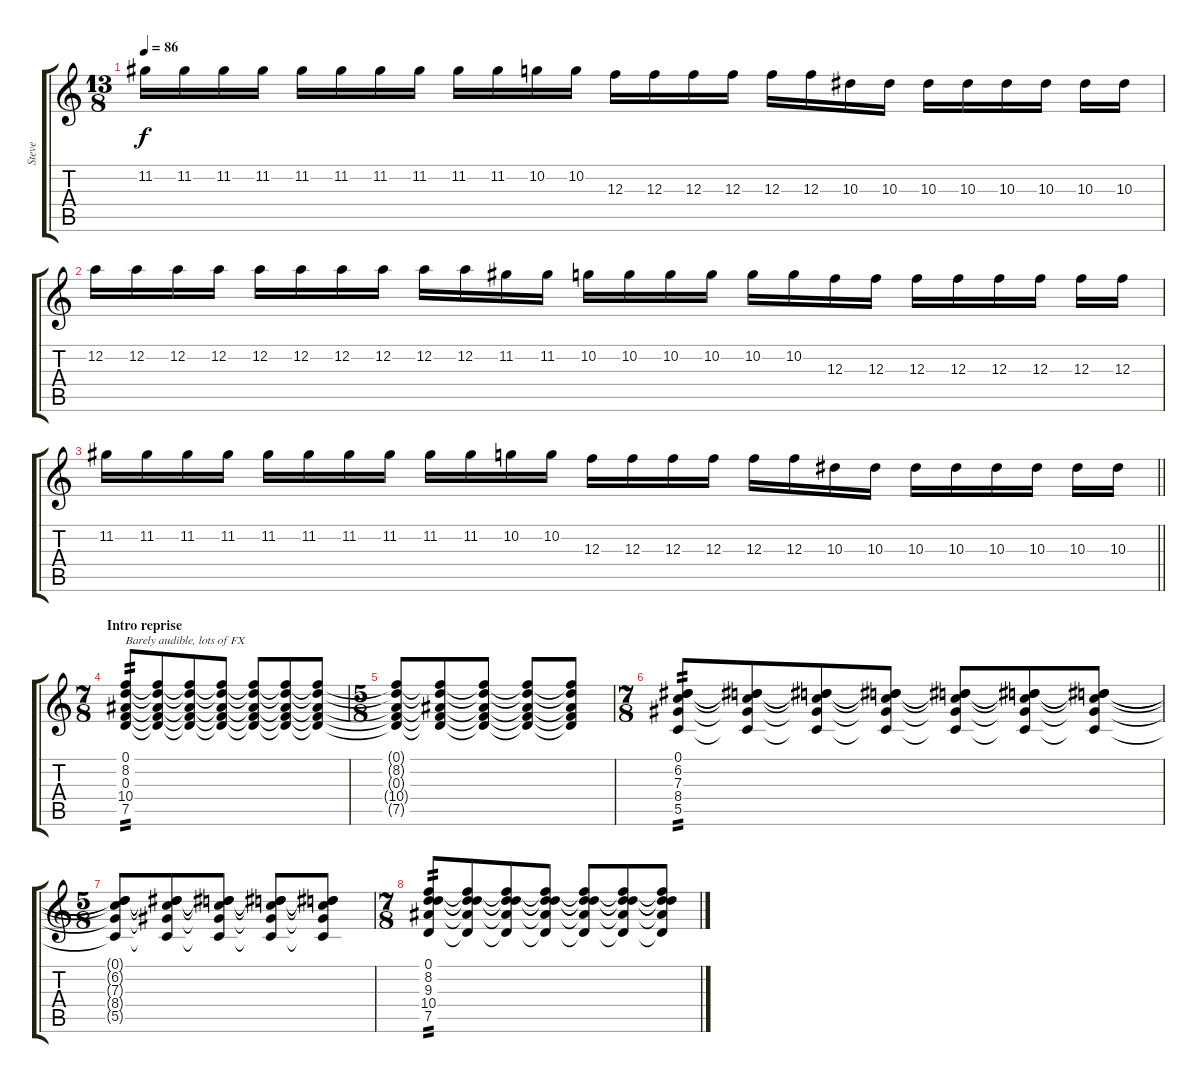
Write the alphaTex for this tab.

\track ("Steve" "Steve") {instrument electricguitarclean}
\staff {score tabs}
\tuning (D4 A3 F3 C3 G2 C2) {hide}
\ts (13 8)
\tempo 86
\clef g2
\ks c
11.2.16{dy f} 11.2.16 11.2.16 11.2.16 11.2.16 11.2.16 11.2.16 11.2.16 11.2.16 11.2.16 10.2.16 10.2.16 12.3.16 12.3.16 12.3.16 12.3.16 12.3.16 12.3.16 10.3.16 10.3.16 10.3.16 10.3.16 10.3.16 10.3.16 10.3.16 10.3.16 |
12.2.16 12.2.16 12.2.16 12.2.16 12.2.16 12.2.16 12.2.16 12.2.16 12.2.16 12.2.16 11.2.16 11.2.16 10.2.16 10.2.16 10.2.16 10.2.16 10.2.16 10.2.16 12.3.16 12.3.16 12.3.16 12.3.16 12.3.16 12.3.16 12.3.16 12.3.16 |
\barLineRight lightlight
11.2.16 11.2.16 11.2.16 11.2.16 11.2.16 11.2.16 11.2.16 11.2.16 11.2.16 11.2.16 10.2.16 10.2.16 12.3.16 12.3.16 12.3.16 12.3.16 12.3.16 12.3.16 10.3.16 10.3.16 10.3.16 10.3.16 10.3.16 10.3.16 10.3.16 10.3.16{balance 0} |
\ts (7 8)
\section ("" "Intro reprise")
(0.1 8.2 0.3 10.4 7.5).8{txt "Barely audible, lots of FX" tp 2 volume 5 balance 16} (0.1{t} 8.2{t} 0.3{t} 10.4{t} 7.5{t}).8 (0.1{t} 8.2{t} 0.3{t} 10.4{t} 7.5{t}).8{balance 0} (0.1{t} 8.2{t} 0.3{t} 10.4{t} 7.5{t}).8 (0.1{t} 8.2{t} 0.3{t} 10.4{t} 7.5{t}).8{balance 16} (0.1{t} 8.2{t} 0.3{t} 10.4{t} 7.5{t}).8 (0.1{t} 8.2{t} 0.3{t} 10.4{t} 7.5{t}).8{balance 0} |
\ts (5 8)
(0.1{t} 8.2{t} 0.3{t} 10.4{t} 7.5{t}).8 (0.1{t} 8.2{t} 0.3{t} 10.4{t} 7.5{t}).8{balance 16} (0.1{t} 8.2{t} 0.3{t} 10.4{t} 7.5{t}).8 (0.1{t} 8.2{t} 0.3{t} 10.4{t} 7.5{t}).8{balance 0} (0.1{t} 8.2{t} 0.3{t} 10.4{t} 7.5{t}).8 |
\ts (7 8)
(0.1 6.2 7.3 8.4 5.5).8{tp 2 volume 5 balance 16} (0.1{t} 6.2{t} 7.3{t} 8.4{t} 5.5{t}).8 (0.1{t} 6.2{t} 7.3{t} 8.4{t} 5.5{t}).8{balance 0} (0.1{t} 6.2{t} 7.3{t} 8.4{t} 5.5{t}).8 (0.1{t} 6.2{t} 7.3{t} 8.4{t} 5.5{t}).8{balance 16} (0.1{t} 6.2{t} 7.3{t} 8.4{t} 5.5{t}).8 (0.1{t} 6.2{t} 7.3{t} 8.4{t} 5.5{t}).8{balance 0} |
\ts (5 8)
(0.1{t} 6.2{t} 7.3{t} 8.4{t} 5.5{t}).8 (0.1{t} 6.2{t} 7.3{t} 8.4{t} 5.5{t}).8{balance 16} (0.1{t} 6.2{t} 7.3{t} 8.4{t} 5.5{t}).8 (0.1{t} 6.2{t} 7.3{t} 8.4{t} 5.5{t}).8{balance 0} (0.1{t} 6.2{t} 7.3{t} 8.4{t} 5.5{t}).8 |
\ts (7 8)
(0.1 8.2 9.3 10.4 7.5).8{tp 2 volume 5 balance 16} (0.1{t} 8.2{t} 9.3{t} 10.4{t} 7.5{t}).8 (0.1{t} 8.2{t} 9.3{t} 10.4{t} 7.5{t}).8{balance 0} (0.1{t} 8.2{t} 9.3{t} 10.4{t} 7.5{t}).8 (0.1{t} 8.2{t} 9.3{t} 10.4{t} 7.5{t}).8{balance 16} (0.1{t} 8.2{t} 9.3{t} 10.4{t} 7.5{t}).8 (0.1{t} 8.2{t} 9.3{t} 10.4{t} 7.5{t}).8{balance 0}
